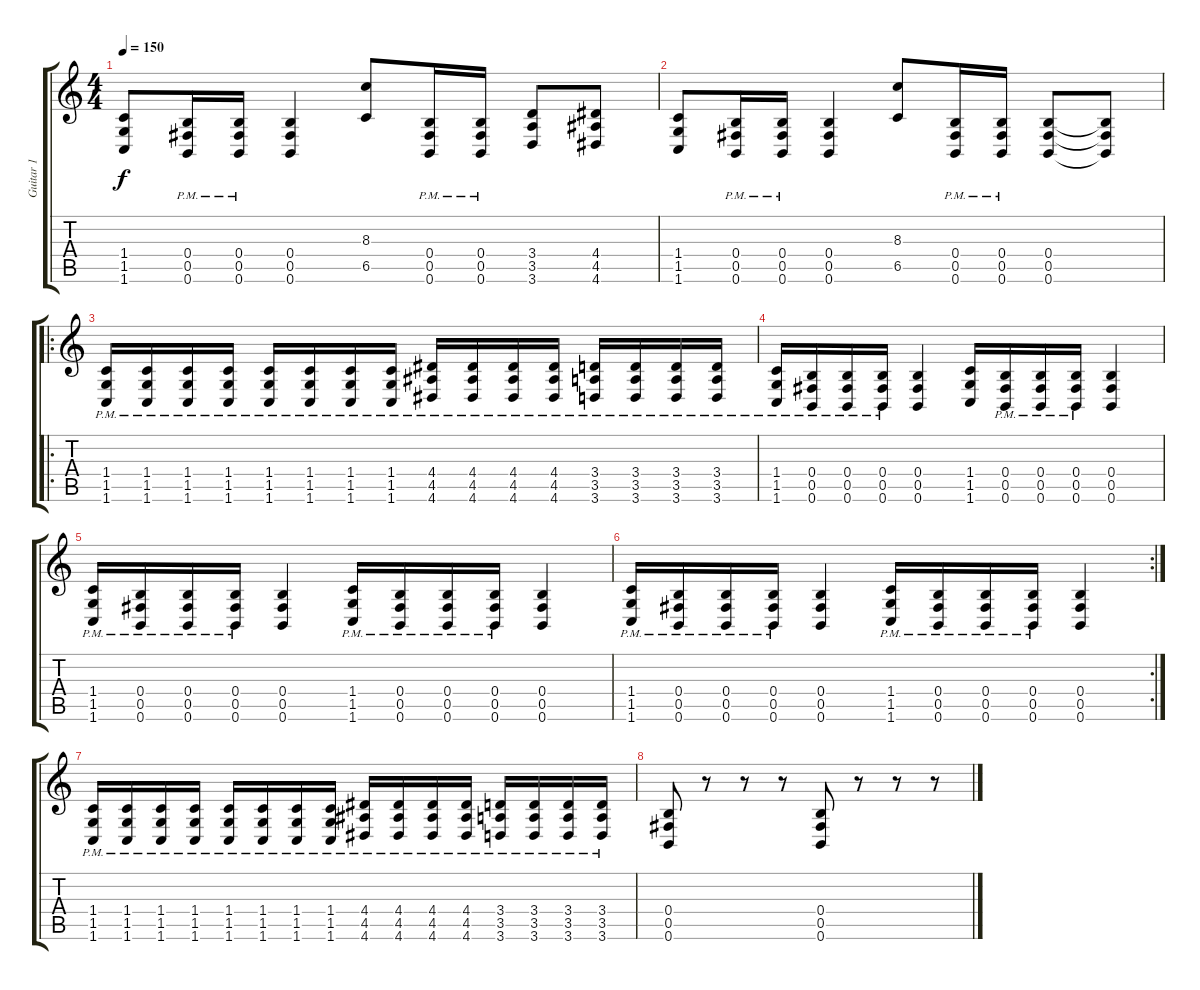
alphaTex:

\track ("Guitar 1" "Guitar 1") {instrument distortionguitar}
\staff {score tabs}
\tuning (Db4 Ab3 E3 B2 Gb2 B1) {hide}
\ts (4 4)
\tempo 150
\clef g2
\ks c
(1.4 1.5 1.6).8{dy f} (0.4{pm} 0.5{pm} 0.6{pm}).16 (0.4{pm} 0.5{pm} 0.6{pm}).16 (0.4 0.5 0.6).4 (8.3 6.5).8 (0.4{pm} 0.5{pm} 0.6{pm}).16 (0.4{pm} 0.5{pm} 0.6{pm}).16 (3.4 3.5 3.6).8 (4.4 4.5 4.6).8 |
(1.4 1.5 1.6).8 (0.4{pm} 0.5{pm} 0.6{pm}).16 (0.4{pm} 0.5{pm} 0.6{pm}).16 (0.4 0.5 0.6).4 (8.3 6.5).8 (0.4{pm} 0.5{pm} 0.6{pm}).16 (0.4{pm} 0.5{pm} 0.6{pm}).16 (0.4 0.5 0.6).8 (0.4{t} 0.5{t} 0.6{t}).8 |
\ro
(1.4{pm} 1.5{pm} 1.6{pm}).16 (1.4{pm} 1.5{pm} 1.6{pm}).16 (1.4{pm} 1.5{pm} 1.6{pm}).16 (1.4{pm} 1.5{pm} 1.6{pm}).16 (1.4{pm} 1.5{pm} 1.6{pm}).16 (1.4{pm} 1.5{pm} 1.6{pm}).16 (1.4{pm} 1.5{pm} 1.6{pm}).16 (1.4{pm} 1.5{pm} 1.6{pm}).16 (4.4{pm} 4.5{pm} 4.6{pm}).16 (4.4{pm} 4.5{pm} 4.6{pm}).16 (4.4{pm} 4.5{pm} 4.6{pm}).16 (4.4{pm} 4.5{pm} 4.6{pm}).16 (3.4{pm} 3.5{pm} 3.6{pm}).16 (3.4{pm} 3.5{pm} 3.6{pm}).16 (3.4{pm} 3.5{pm} 3.6{pm}).16 (3.4{pm} 3.5{pm} 3.6{pm}).16 |
(1.4{pm} 1.5{pm} 1.6{pm}).16 (0.4{pm} 0.5{pm} 0.6{pm}).16 (0.4{pm} 0.5{pm} 0.6{pm}).16 (0.4{pm} 0.5{pm} 0.6{pm}).16 (0.4 0.5 0.6).4 (1.4 1.5 1.6).16 (0.4{pm} 0.5{pm} 0.6{pm}).16 (0.4{pm} 0.5{pm} 0.6{pm}).16 (0.4{pm} 0.5{pm} 0.6{pm}).16 (0.4 0.5 0.6).4 |
(1.4{pm} 1.5{pm} 1.6{pm}).16 (0.4{pm} 0.5{pm} 0.6{pm}).16 (0.4{pm} 0.5{pm} 0.6{pm}).16 (0.4{pm} 0.5{pm} 0.6{pm}).16 (0.4 0.5 0.6).4 (1.4 1.5{pm} 1.6).16 (0.4{pm} 0.5{pm} 0.6{pm}).16 (0.4{pm} 0.5{pm} 0.6{pm}).16 (0.4{pm} 0.5{pm} 0.6{pm}).16 (0.4 0.5 0.6).4 |
\rc 2
(1.4{pm} 1.5{pm} 1.6{pm}).16 (0.4{pm} 0.5{pm} 0.6{pm}).16 (0.4{pm} 0.5{pm} 0.6{pm}).16 (0.4{pm} 0.5{pm} 0.6{pm}).16 (0.4 0.5 0.6).4 (1.4 1.5{pm} 1.6).16 (0.4{pm} 0.5{pm} 0.6{pm}).16 (0.4{pm} 0.5{pm} 0.6{pm}).16 (0.4{pm} 0.5{pm} 0.6{pm}).16 (0.4 0.5 0.6).4 |
(1.4{pm} 1.5{pm} 1.6{pm}).16 (1.4{pm} 1.5{pm} 1.6{pm}).16 (1.4{pm} 1.5{pm} 1.6{pm}).16 (1.4{pm} 1.5{pm} 1.6{pm}).16 (1.4{pm} 1.5{pm} 1.6{pm}).16 (1.4{pm} 1.5{pm} 1.6{pm}).16 (1.4{pm} 1.5{pm} 1.6{pm}).16 (1.4{pm} 1.5{pm} 1.6{pm}).16 (4.4{pm} 4.5{pm} 4.6{pm}).16 (4.4{pm} 4.5{pm} 4.6{pm}).16 (4.4{pm} 4.5{pm} 4.6{pm}).16 (4.4{pm} 4.5{pm} 4.6{pm}).16 (3.4{pm} 3.5{pm} 3.6{pm}).16 (3.4{pm} 3.5{pm} 3.6{pm}).16 (3.4{pm} 3.5{pm} 3.6{pm}).16 (3.4{pm} 3.5{pm} 3.6{pm}).16 |
(0.4 0.5 0.6).8 r.8 r.8 r.8 (0.4 0.5 0.6).8 r.8 r.8 r.8
